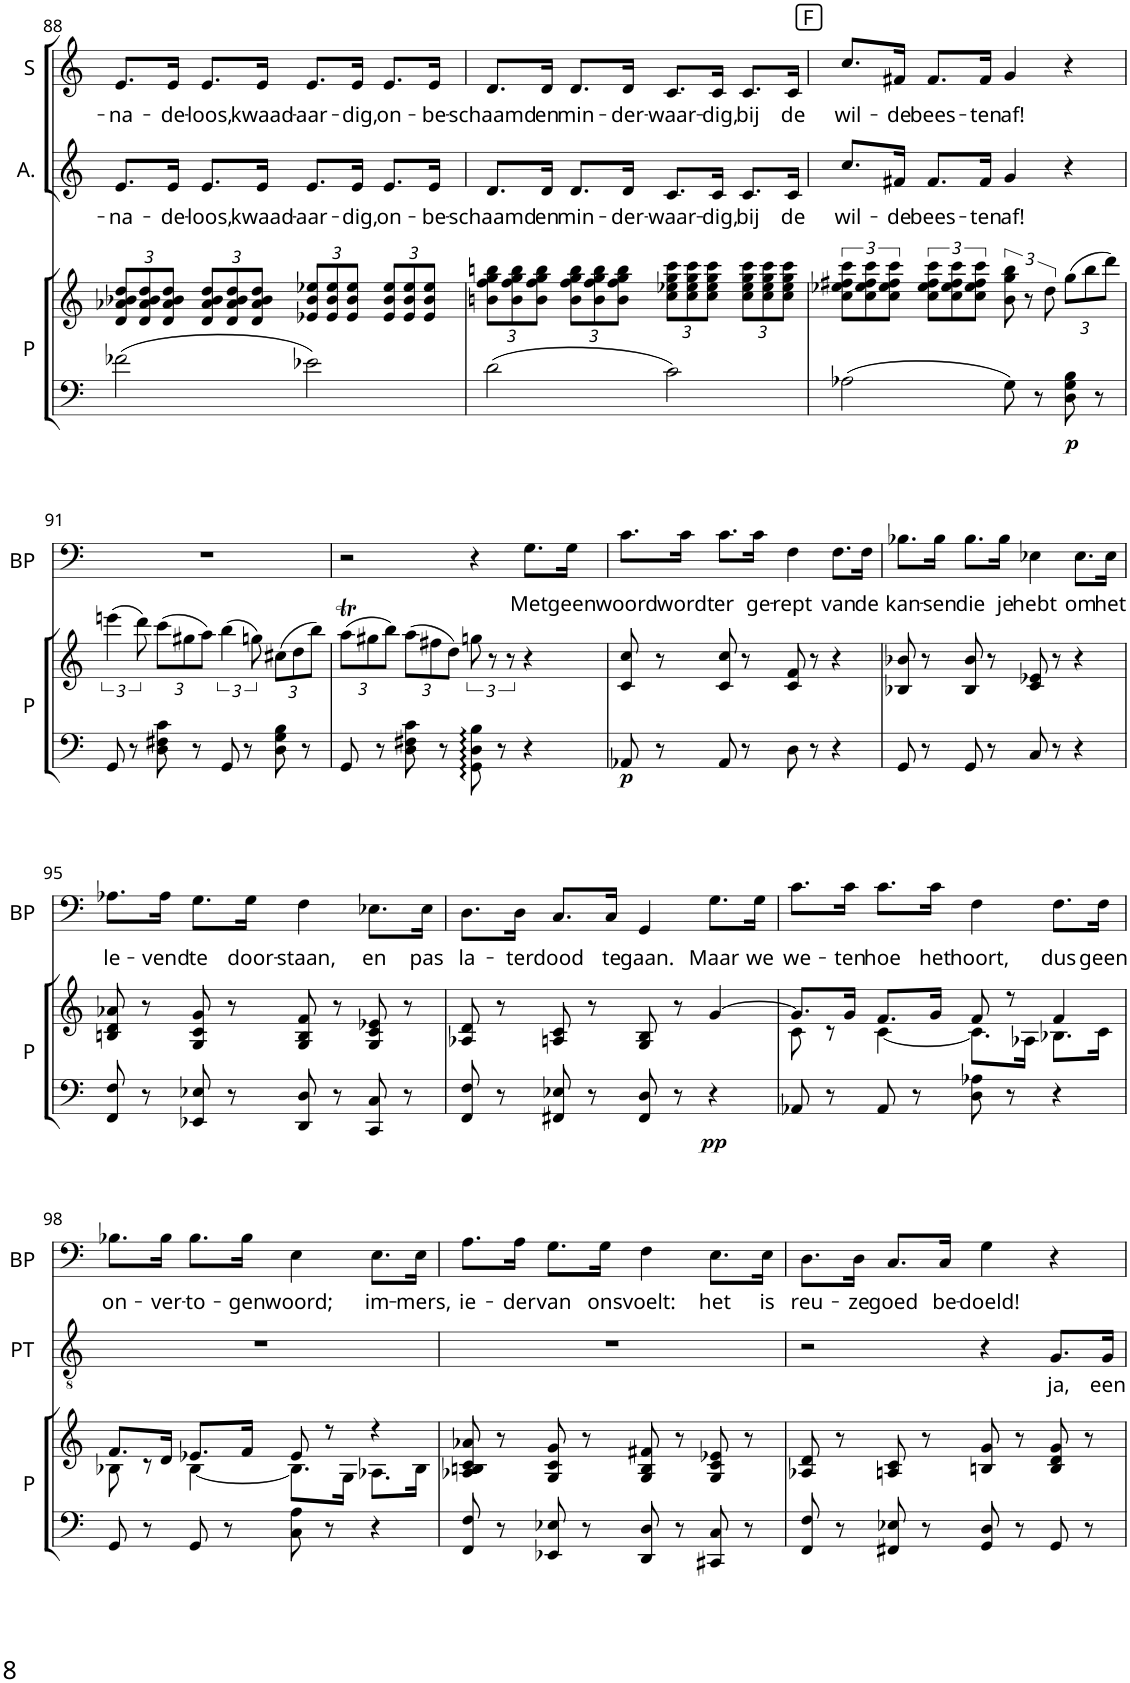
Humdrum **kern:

**kern	**kern	**dynam	**kern	**text	**kern	**text	**kern	**text	**kern	**text
*part5	*part5	*part5	*part4	*part4	*part3	*part3	*part2	*part2	*part1	*part1
*staff6	*staff5	*staff5/6	*staff4	*staff4	*staff3	*staff3	*staff2	*staff2	*staff1	*staff1
*I"Piano	*	*	*I"Politie Tenor	*	*I"Alt	*	*I"Sopraan	*	*I"Politie Brigadier	*
*I'P	*	*	*I'PT	*	*I'A.	*	*I'S	*	*	*
!!LO:PB:g=z
*clefF4	*clefG2	*	*clefGv2	*	*clefG2	*	*clefG2	*	*clefF4	*
*	*	*	*Trd8c14	*	*	*	*	*	*Trd4c7	*
*k[]	*k[]	*	*k[]	*	*k[]	*	*k[]	*	*k[]	*
*M4/4	*M4/4	*	*M4/4	*	*M4/4	*	*M4/4	*	*M4/4	*
*met(c)	*met(c)	*	*met(c)	*	*met(c)	*	*met(c)	*	*met(c)	*
*	*Xbrackettup	*	*	*	*	*	*	*	*	*
=88	=88	=88	=88	=88	=88	=88	=88	=88	=88	=88
!	!	!	!	!	!	!LO:LY:b	!	!LO:LY:b	!	!
2f-X\	12d/ 12a-X/ 12b-X/ 12dd/L	.	1r	.	8.e/L	-na-	8.e/L	-na-	1r	.
.	12d/ 12a-/ 12b-/ 12dd/	.	.	.	.	.	.	.	.	.
.	12d/ 12a-/ 12b-/ 12dd/J	.	.	.	.	.	.	.	.	.
!	!	!	!	!	!	!LO:LY:b	!	!LO:LY:b	!	!
.	.	.	.	.	16e/Jk	-de-	16e/Jk	-de-	.	.
!	!	!	!	!	!	!LO:LY:b	!	!LO:LY:b	!	!
.	12d/ 12a-/ 12b-/ 12dd/L	.	.	.	8.e/L	-loos,	8.e/L	-loos,	.	.
.	12d/ 12a-/ 12b-/ 12dd/	.	.	.	.	.	.	.	.	.
.	12d/ 12a-/ 12b-/ 12dd/J	.	.	.	.	.	.	.	.	.
!	!	!	!	!	!	!LO:LY:b	!	!LO:LY:b	!	!
.	.	.	.	.	16e/Jk	kwaad-	16e/Jk	kwaad-	.	.
!	!	!	!	!	!	!LO:LY:b	!	!LO:LY:b	!	!
2e-X\	12e-X/ 12b-/ 12ee-X/L	.	.	.	8.e/L	-aar-	8.e/L	-aar-	.	.
.	12e-/ 12b-/ 12ee-/	.	.	.	.	.	.	.	.	.
.	12e-/ 12b-/ 12ee-/J	.	.	.	.	.	.	.	.	.
!	!	!	!	!	!	!LO:LY:b	!	!LO:LY:b	!	!
.	.	.	.	.	16e/Jk	-dig,	16e/Jk	-dig,	.	.
!	!	!	!	!	!	!LO:LY:b	!	!LO:LY:b	!	!
.	12e-/ 12b-/ 12ee-/L	.	.	.	8.e/L	on-	8.e/L	on-	.	.
.	12e-/ 12b-/ 12ee-/	.	.	.	.	.	.	.	.	.
.	12e-/ 12b-/ 12ee-/J	.	.	.	.	.	.	.	.	.
!	!	!	!	!	!	!LO:LY:b	!	!LO:LY:b	!	!
.	.	.	.	.	16e/Jk	-be-	16e/Jk	-be-	.	.
=89	=89	=89	=89	=89	=89	=89	=89	=89	=89	=89
!	!	!	!	!	!	!LO:LY:b	!	!LO:LY:b	!	!
2d\	12bn\ 12ff\ 12gg\ 12bbn\L	.	1r	.	8.d/L	-schaamd	8.d/L	-schaamd	1r	.
.	12b\ 12ff\ 12gg\ 12bb\	.	.	.	.	.	.	.	.	.
.	12b\ 12ff\ 12gg\ 12bb\J	.	.	.	.	.	.	.	.	.
!	!	!	!	!	!	!LO:LY:b	!	!LO:LY:b	!	!
.	.	.	.	.	16d/Jk	en	16d/Jk	en	.	.
!	!	!	!	!	!	!LO:LY:b	!	!LO:LY:b	!	!
.	12b\ 12ff\ 12gg\ 12bb\L	.	.	.	8.d/L	min-	8.d/L	min-	.	.
.	12b\ 12ff\ 12gg\ 12bb\	.	.	.	.	.	.	.	.	.
.	12b\ 12ff\ 12gg\ 12bb\J	.	.	.	.	.	.	.	.	.
!	!	!	!	!	!	!LO:LY:b	!	!LO:LY:b	!	!
.	.	.	.	.	16d/Jk	-der-	16d/Jk	-der-	.	.
!	!	!	!	!	!	!LO:LY:b	!	!LO:LY:b	!	!
2c\	12cc\ 12ee-X\ 12gg\ 12ccc\L	.	.	.	8.c/L	-waar-	8.c/L	-waar-	.	.
.	12cc\ 12ee-\ 12gg\ 12ccc\	.	.	.	.	.	.	.	.	.
.	12cc\ 12ee-\ 12gg\ 12ccc\J	.	.	.	.	.	.	.	.	.
!	!	!	!	!	!	!LO:LY:b	!	!LO:LY:b	!	!
.	.	.	.	.	16c/Jk	-dig,	16c/Jk	-dig,	.	.
!	!	!	!	!	!	!LO:LY:b	!	!LO:LY:b	!	!
.	12cc\ 12ee-\ 12gg\ 12ccc\L	.	.	.	8.c/L	bij	8.c/L	bij	.	.
.	12cc\ 12ee-\ 12gg\ 12ccc\	.	.	.	.	.	.	.	.	.
.	12cc\ 12ee-\ 12gg\ 12ccc\J	.	.	.	.	.	.	.	.	.
!	!	!	!	!	!	!LO:LY:b	!	!LO:LY:b	!	!
.	.	.	.	.	16c/Jk	de	16c/Jk	de	.	.
=90	=90	=90	=90	=90	=90	=90	=90	=90	=90	=90
*	*brackettup	*	*	*	*	*	*	*	*	*
!	!	!	!	!	!	!LO:LY:b	!	!LO:LY:b	!	!
2A-X\	12cc\ 12ee-X\ 12ff#X\ 12ccc\L	.	1r	.	8.cc/L	wil-	8.cc/L	wil-	1r	.
.	12cc\ 12ee-\ 12ff#\ 12ccc\	.	.	.	.	.	.	.	.	.
.	12cc\ 12ee-\ 12ff#\ 12ccc\J	.	.	.	.	.	.	.	.	.
!	!	!	!	!	!	!LO:LY:b	!	!LO:LY:b	!	!
.	.	.	.	.	16f#X/Jk	-de	16f#X/Jk	-de	.	.
!	!	!	!	!	!	!LO:LY:b	!	!LO:LY:b	!	!
.	12cc\ 12ee-\ 12ff#\ 12ccc\L	.	.	.	8.f#/L	bees-	8.f#/L	bees-	.	.
.	12cc\ 12ee-\ 12ff#\ 12ccc\	.	.	.	.	.	.	.	.	.
.	12cc\ 12ee-\ 12ff#\ 12ccc\J	.	.	.	.	.	.	.	.	.
!	!	!	!	!	!	!LO:LY:b	!	!LO:LY:b	!	!
.	.	.	.	.	16f#/Jk	-ten	16f#/Jk	-ten	.	.
!	!	!	!	!	!	!LO:LY:b	!	!LO:LY:b	!	!
8G\	12b\ 12gg\ 12bb\	.	.	.	4g/	af!	4g/	af!	.	.
.	12r	.	.	.	.	.	.	.	.	.
8r	.	.	.	.	.	.	.	.	.	.
.	12dd\	.	.	.	.	.	.	.	.	.
*	*Xbrackettup	*	*	*	*	*	*	*	*	*
!	!	!LO:DY:b=2	!	!	!	!	!	!	!	!
8D\ 8G\ 8B\	(12gg\L	p	.	.	4r	.	4r	.	.	.
.	12bb\	.	.	.	.	.	.	.	.	.
8r	.	.	.	.	.	.	.	.	.	.
.	12ddd\J)	.	.	.	.	.	.	.	.	.
!!LO:LB:g=z
=91	=91	=91	=91	=91	=91	=91	=91	=91	=91	=91
*	*brackettup	*	*	*	*	*	*	*	*	*
8GG/	(6eeen\	.	1r	.	1r	.	1r	.	1r	.
8r	.	.	.	.	.	.	.	.	.	.
.	12ddd\)	.	.	.	.	.	.	.	.	.
*	*Xbrackettup	*	*	*	*	*	*	*	*	*
8D\ 8F#X\ 8c\	(12ccc\L	.	.	.	.	.	.	.	.	.
.	12gg#X\	.	.	.	.	.	.	.	.	.
8r	.	.	.	.	.	.	.	.	.	.
.	12aa\J)	.	.	.	.	.	.	.	.	.
*	*brackettup	*	*	*	*	*	*	*	*	*
8GG/	(6bb\	.	.	.	.	.	.	.	.	.
8r	.	.	.	.	.	.	.	.	.	.
.	12ggn\)	.	.	.	.	.	.	.	.	.
*	*Xbrackettup	*	*	*	*	*	*	*	*	*
8D\ 8G\ 8B\	(12cc#X\L	.	.	.	.	.	.	.	.	.
.	12dd\	.	.	.	.	.	.	.	.	.
8r	.	.	.	.	.	.	.	.	.	.
.	12bb\J)	.	.	.	.	.	.	.	.	.
=92	=92	=92	=92	=92	=92	=92	=92	=92	=92	=92
8GG/	(12aaT\L	.	1r	.	1r	.	1r	.	2r	.
.	12gg#X\	.	.	.	.	.	.	.	.	.
8r	.	.	.	.	.	.	.	.	.	.
.	12bb\J)	.	.	.	.	.	.	.	.	.
8D\ 8F#X\ 8c\	(12aa\L	.	.	.	.	.	.	.	.	.
.	12ff#X\	.	.	.	.	.	.	.	.	.
8r	.	.	.	.	.	.	.	.	.	.
.	12dd\J)	.	.	.	.	.	.	.	.	.
*	*brackettup	*	*	*	*	*	*	*	*	*
8GG\ 8D\ 8B\	12ggn\	.	.	.	.	.	.	.	4r	.
.	12r	.	.	.	.	.	.	.	.	.
8r	.	.	.	.	.	.	.	.	.	.
.	12r	.	.	.	.	.	.	.	.	.
!	!	!	!	!	!	!	!	!	!	!LO:LY:b
4r	4r	.	.	.	.	.	.	.	8.G\L	Met
!	!	!	!	!	!	!	!	!	!	!LO:LY:b
.	.	.	.	.	.	.	.	.	16G\Jk	geen
=93	=93	=93	=93	=93	=93	=93	=93	=93	=93	=93
!	!	!LO:DY:b=2	!	!	!	!	!	!	!	!LO:LY:b
8AA-X/	8c/ 8cc/	p	1r	.	1r	.	1r	.	8.c\L	woord
8r	8r	.	.	.	.	.	.	.	.	.
!	!	!	!	!	!	!	!	!	!	!LO:LY:b
.	.	.	.	.	.	.	.	.	16c\Jk	wordt
!	!	!	!	!	!	!	!	!	!	!LO:LY:b
8AA-/	8c/ 8cc/	.	.	.	.	.	.	.	8.c\L	er
8r	8r	.	.	.	.	.	.	.	.	.
!	!	!	!	!	!	!	!	!	!	!LO:LY:b
.	.	.	.	.	.	.	.	.	16c\Jk	ge-
!	!	!	!	!	!	!	!	!	!	!LO:LY:b
8D\	8c/ 8f/	.	.	.	.	.	.	.	4F\	-rept
8r	8r	.	.	.	.	.	.	.	.	.
!	!	!	!	!	!	!	!	!	!	!LO:LY:b
4r	4r	.	.	.	.	.	.	.	8.F\L	van
!	!	!	!	!	!	!	!	!	!	!LO:LY:b
.	.	.	.	.	.	.	.	.	16F\Jk	de
=94	=94	=94	=94	=94	=94	=94	=94	=94	=94	=94
!	!	!	!	!	!	!	!	!	!	!LO:LY:b
8GG/	8B-X/ 8b-X/	.	1r	.	1r	.	1r	.	8.B-X\L	kan-
8r	8r	.	.	.	.	.	.	.	.	.
!	!	!	!	!	!	!	!	!	!	!LO:LY:b
.	.	.	.	.	.	.	.	.	16B-\Jk	-sen
!	!	!	!	!	!	!	!	!	!	!LO:LY:b
8GG/	8B-/ 8b-/	.	.	.	.	.	.	.	8.B-\L	die
8r	8r	.	.	.	.	.	.	.	.	.
!	!	!	!	!	!	!	!	!	!	!LO:LY:b
.	.	.	.	.	.	.	.	.	16B-\Jk	je
!	!	!	!	!	!	!	!	!	!	!LO:LY:b
8C/	8c/ 8e-X/	.	.	.	.	.	.	.	4E-X\	hebt
8r	8r	.	.	.	.	.	.	.	.	.
!	!	!	!	!	!	!	!	!	!	!LO:LY:b
4r	4r	.	.	.	.	.	.	.	8.E-\L	om
!	!	!	!	!	!	!	!	!	!	!LO:LY:b
.	.	.	.	.	.	.	.	.	16E-\Jk	het
!!LO:LB:g=z
=95	=95	=95	=95	=95	=95	=95	=95	=95	=95	=95
!	!	!	!	!	!	!	!	!	!	!LO:LY:b
8FF/ 8F/	8Bn/ 8d/ 8a-X/	.	1r	.	1r	.	1r	.	8.A-X\L	le-
8r	8r	.	.	.	.	.	.	.	.	.
!	!	!	!	!	!	!	!	!	!	!LO:LY:b
.	.	.	.	.	.	.	.	.	16A-\Jk	-vend
!	!	!	!	!	!	!	!	!	!	!LO:LY:b
8EE-X/ 8E-X/	8G/ 8c/ 8g/	.	.	.	.	.	.	.	8.G\L	te
8r	8r	.	.	.	.	.	.	.	.	.
!	!	!	!	!	!	!	!	!	!	!LO:LY:b
.	.	.	.	.	.	.	.	.	16G\Jk	door-
!	!	!	!	!	!	!	!	!	!	!LO:LY:b
8DD/ 8D/	8G/ 8B/ 8f/	.	.	.	.	.	.	.	4F\	-staan,
8r	8r	.	.	.	.	.	.	.	.	.
!	!	!	!	!	!	!	!	!	!	!LO:LY:b
8CC/ 8C/	8G/ 8c/ 8e-X/	.	.	.	.	.	.	.	8.E-X\L	en
8r	8r	.	.	.	.	.	.	.	.	.
!	!	!	!	!	!	!	!	!	!	!LO:LY:b
.	.	.	.	.	.	.	.	.	16E-\Jk	pas
=96	=96	=96	=96	=96	=96	=96	=96	=96	=96	=96
!	!	!	!	!	!	!	!	!	!	!LO:LY:b
8FF/ 8F/	8A-X/ 8d/	.	1r	.	1r	.	1r	.	8.D\L	la-
8r	8r	.	.	.	.	.	.	.	.	.
!	!	!	!	!	!	!	!	!	!	!LO:LY:b
.	.	.	.	.	.	.	.	.	16D\Jk	-ter
!	!	!	!	!	!	!	!	!	!	!LO:LY:b
8FF#X/ 8E-X/	8An/ 8c/	.	.	.	.	.	.	.	8.C/L	dood
8r	8r	.	.	.	.	.	.	.	.	.
!	!	!	!	!	!	!	!	!	!	!LO:LY:b
.	.	.	.	.	.	.	.	.	16C/Jk	te
!	!	!	!	!	!	!	!	!	!	!LO:LY:b
8FF#/ 8D/	8G/ 8B/	.	.	.	.	.	.	.	4GG/	gaan.
8r	8r	.	.	.	.	.	.	.	.	.
!	!	!LO:DY:b=2	!	!	!	!	!	!	!	!LO:LY:b
4r	[4g/	pp	.	.	.	.	.	.	8.G\L	Maar
!	!	!	!	!	!	!	!	!	!	!LO:LY:b
.	.	.	.	.	.	.	.	.	16G\Jk	we
=97	=97	=97	=97	=97	=97	=97	=97	=97	=97	=97
*	*^	*	*	*	*	*	*	*	*	*
!	!	!	!	!	!	!	!	!	!	!	!LO:LY:b
8AA-X/	8.g/L]	8c\	.	1r	.	1r	.	1r	.	8.c\L	we-
8r	.	8r	.	.	.	.	.	.	.	.	.
!	!	!	!	!	!	!	!	!	!	!	!LO:LY:b
.	16g/Jk	.	.	.	.	.	.	.	.	16c\Jk	-ten
!	!	!	!	!	!	!	!	!	!	!	!LO:LY:b
8AA-/	8.f/L	[4c\	.	.	.	.	.	.	.	8.c\L	hoe
8r	.	.	.	.	.	.	.	.	.	.	.
!	!	!	!	!	!	!	!	!	!	!	!LO:LY:b
.	16g/Jk	.	.	.	.	.	.	.	.	16c\Jk	het
!	!	!	!	!	!	!	!	!	!	!	!LO:LY:b
8D\ 8A-X\	8f/	8.c\L]	.	.	.	.	.	.	.	4F\	hoort,
8r	8r	.	.	.	.	.	.	.	.	.	.
.	.	16A-X\Jk	.	.	.	.	.	.	.	.	.
!	!	!	!	!	!	!	!	!	!	!	!LO:LY:b
4r	4f/	8.B-X\L	.	.	.	.	.	.	.	8.F\L	dus
!	!	!	!	!	!	!	!	!	!	!	!LO:LY:b
.	.	16c\Jk	.	.	.	.	.	.	.	16F\Jk	geen
!!LO:LB:g=z
=98	=98	=98	=98	=98	=98	=98	=98	=98	=98	=98	=98
!	!	!	!	!	!	!	!	!	!	!	!LO:LY:b
8GG/	8.f/L	8B-X\	.	1r	.	1r	.	1r	.	8.B-X\L	on-
8r	.	8r	.	.	.	.	.	.	.	.	.
!	!	!	!	!	!	!	!	!	!	!	!LO:LY:b
.	16d/Jk	.	.	.	.	.	.	.	.	16B-\Jk	-ver-
!	!	!	!	!	!	!	!	!	!	!	!LO:LY:b
8GG/	8.e-X/L	[4B-\	.	.	.	.	.	.	.	8.B-\L	-to-
8r	.	.	.	.	.	.	.	.	.	.	.
!	!	!	!	!	!	!	!	!	!	!	!LO:LY:b
.	16f/Jk	.	.	.	.	.	.	.	.	16B-\Jk	-gen
!	!	!	!	!	!	!	!	!	!	!	!LO:LY:b
8C\ 8A\	8e-/	8.B-\L]	.	.	.	.	.	.	.	4E\	woord;
8r	8r	.	.	.	.	.	.	.	.	.	.
.	.	16G\Jk	.	.	.	.	.	.	.	.	.
!	!	!	!	!	!	!	!	!	!	!	!LO:LY:b
4r	4r	8.A-X\L	.	.	.	.	.	.	.	8.E\L	im-
!	!	!	!	!	!	!	!	!	!	!	!LO:LY:b
.	.	16B-\Jk	.	.	.	.	.	.	.	16E\Jk	-mers,
=99	=99	=99	=99	=99	=99	=99	=99	=99	=99	=99	=99
!	!	!	!	!	!	!	!	!	!	!	!LO:LY:b
*	*v	*v	*	*	*	*	*	*	*	*	*
8FF/ 8F/	8A-X/ 8Bn/ 8c/ 8a-X/	.	1r	.	1r	.	1r	.	8.A\L	ie-
8r	8r	.	.	.	.	.	.	.	.	.
!	!	!	!	!	!	!	!	!	!	!LO:LY:b
.	.	.	.	.	.	.	.	.	16A\Jk	-der
!	!	!	!	!	!	!	!	!	!	!LO:LY:b
8EE-X/ 8E-X/	8G/ 8c/ 8g/	.	.	.	.	.	.	.	8.G\L	van
8r	8r	.	.	.	.	.	.	.	.	.
!	!	!	!	!	!	!	!	!	!	!LO:LY:b
.	.	.	.	.	.	.	.	.	16G\Jk	ons
!	!	!	!	!	!	!	!	!	!	!LO:LY:b
8DD/ 8D/	8G/ 8B/ 8f#X/	.	.	.	.	.	.	.	4F\	voelt:
8r	8r	.	.	.	.	.	.	.	.	.
!	!	!	!	!	!	!	!	!	!	!LO:LY:b
8CC#X/ 8C/	8G/ 8c/ 8e-X/	.	.	.	.	.	.	.	8.E\L	het
8r	8r	.	.	.	.	.	.	.	.	.
!	!	!	!	!	!	!	!	!	!	!LO:LY:b
.	.	.	.	.	.	.	.	.	16E\Jk	is
=100	=100	=100	=100	=100	=100	=100	=100	=100	=100	=100
!	!	!	!	!	!	!	!	!	!	!LO:LY:b
8FF/ 8F/	8A-X/ 8d/	.	2r	.	1r	.	1r	.	8.D\L	reu-
8r	8r	.	.	.	.	.	.	.	.	.
!	!	!	!	!	!	!	!	!	!	!LO:LY:b
.	.	.	.	.	.	.	.	.	16D\Jk	-ze
!	!	!	!	!	!	!	!	!	!	!LO:LY:b
8FF#X/ 8E-X/	8An/ 8c/	.	.	.	.	.	.	.	8.C/L	goed
8r	8r	.	.	.	.	.	.	.	.	.
!	!	!	!	!	!	!	!	!	!	!LO:LY:b
.	.	.	.	.	.	.	.	.	16C/Jk	be-
!	!	!	!	!	!	!	!	!	!	!LO:LY:b
8GG/ 8D/	8Bn/ 8g/	.	4r	.	.	.	.	.	4G\	-doeld!
8r	8r	.	.	.	.	.	.	.	.	.
!	!	!	!	!LO:LY:b	!	!	!	!	!	!
8GG/	8B/ 8d/ 8g/	.	8.G/L	ja,	.	.	.	.	4r	.
8r	8r	.	.	.	.	.	.	.	.	.
!	!	!	!	!LO:LY:b	!	!	!	!	!	!
.	.	.	16G/Jk	een	.	.	.	.	.	.
=	=	=	=	=	=	=	=	=	=	=
*-	*-	*-	*-	*-	*-	*-	*-	*-	*-	*-
